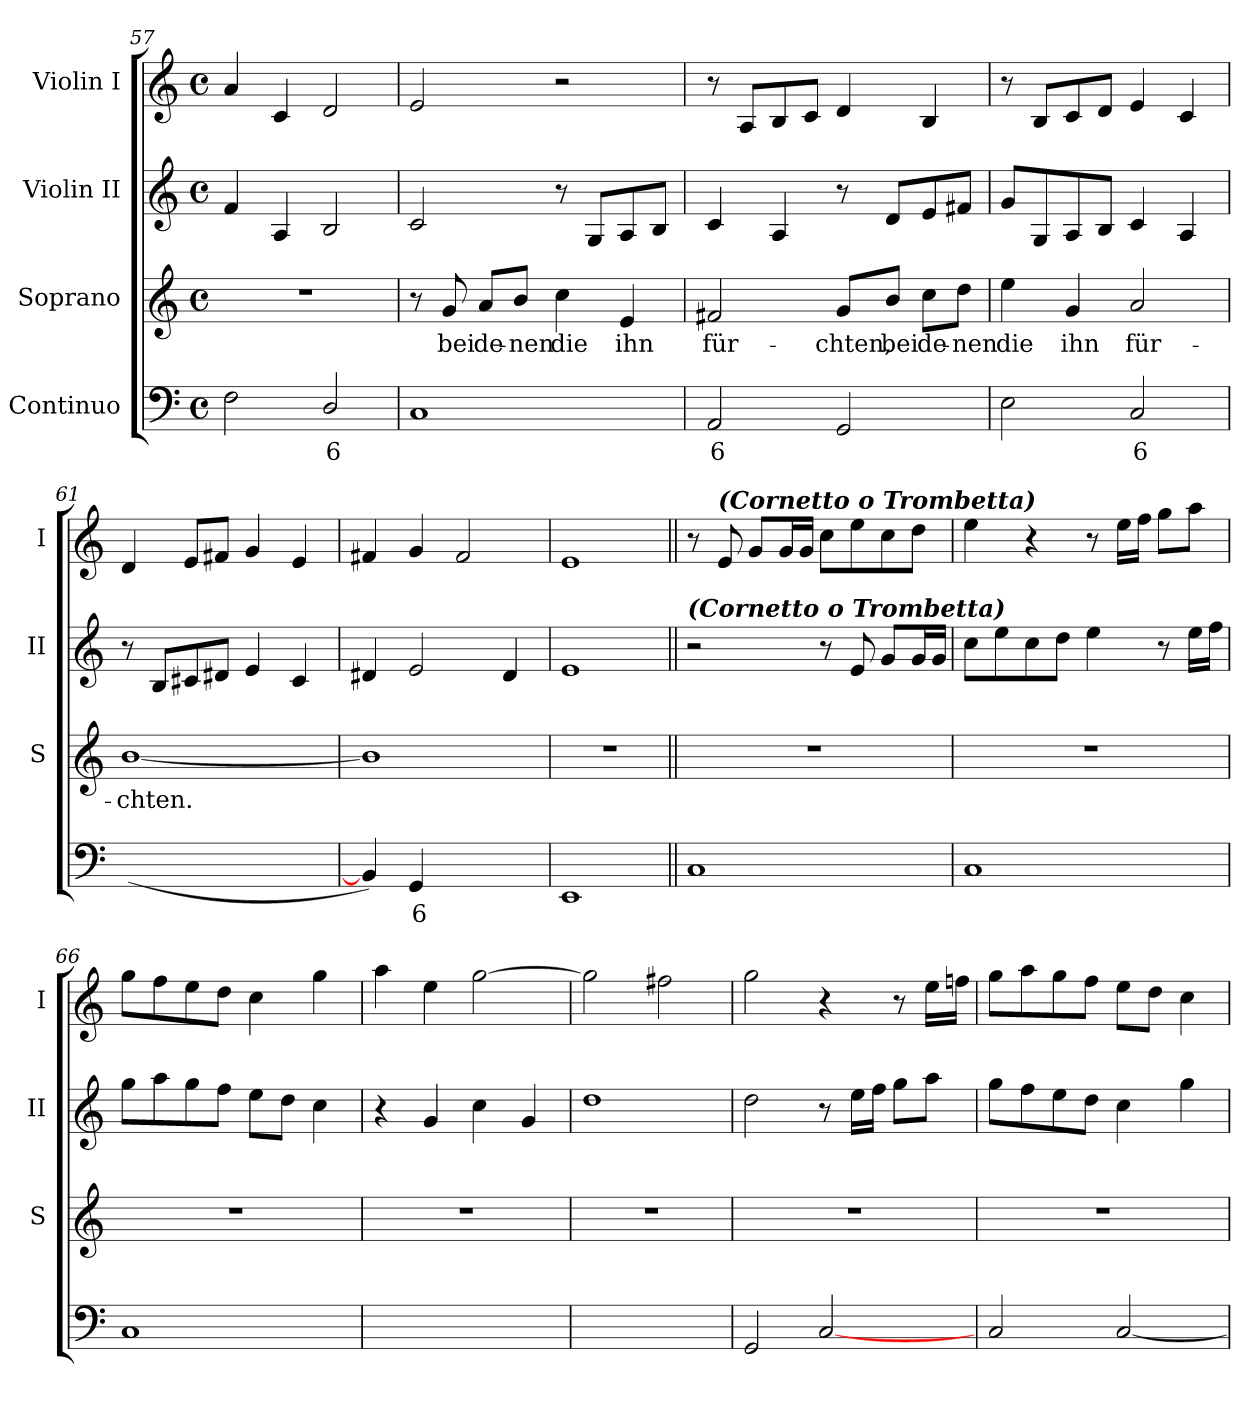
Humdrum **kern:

**kern	**text	**text	**kern	**text	**kern	**kern
*part4	*part4	*part4	*part3	*part3	*part2	*part1
*staff4	*staff4	*staff4	*staff3	*staff3	*staff2	*staff1
*I"Continuo	*	*	*I"Soprano	*	*I"Violin II	*I"Violin I
*	*	*	*I'S	*	*I'II	*I'I
*clefF4	*	*	*clefG2	*	*clefG2	*clefG2
*k[]	*	*	*k[]	*	*k[]	*k[]
*C:	*	*	*C:	*	*C:	*C:
*M4/4	*	*	*M4/4	*	*M4/4	*M4/4
*met(c)	*	*	*met(c)	*	*met(c)	*met(c)
=57	=57	=57	=57	=57	=57	=57
2F	.	.	1r	.	4f	4a
.	.	.	.	.	4A	4c
!	!LO:LY:b	!	!	!	!	!
2D/	6	.	.	.	2B	2d
!!LO:LB:g=z
=58	=58	=58	=58	=58	=58	=58
1C	.	.	8r	.	2c	2e
!	!	!	!	!LO:LY:b	!	!
.	.	.	8g	bei	.	.
!	!	!	!	!LO:LY:b	!	!
.	.	.	8a/L	de-	.	.
!	!	!	!	!LO:LY:b	!	!
.	.	.	8b/J	-nen	.	.
!	!	!	!	!LO:LY:b	!	!
.	.	.	4cc	die	8r	2r
.	.	.	.	.	8GL	.
!	!	!	!	!LO:LY:b	!	!
.	.	.	4e	ihn	8A	.
.	.	.	.	.	8BJ	.
=59	=59	=59	=59	=59	=59	=59
!	!LO:LY:b	!	!	!LO:LY:b	!	!
2AA	6	.	2f#X	für-	4c	8r
.	.	.	.	.	.	8AL
.	.	.	.	.	4A	8B
.	.	.	.	.	.	8cJ
!	!	!	!	!LO:LY:b	!	!
2GG	.	.	8g/L	-chten,	8r	4d
!	!	!	!	!LO:LY:b	!	!
.	.	.	8b/J	bei	8dL	.
!	!	!	!	!LO:LY:b	!	!
.	.	.	8cc\L	de-	8e	4B
!	!	!	!	!LO:LY:b	!	!
.	.	.	8dd\J	-nen	8f#XJ	.
=60	=60	=60	=60	=60	=60	=60
!	!	!	!	!LO:LY:b	!	!
2E	.	.	4ee	die	8gL	8r
.	.	.	.	.	8G	8BL
!	!	!	!	!LO:LY:b	!	!
.	.	.	4g	ihn	8A	8c
.	.	.	.	.	8BJ	8dJ
!	!LO:LY:b	!	!	!LO:LY:b	!	!
2C	6	.	2a	für-	4c	4e
.	.	.	.	.	4A	4c
=61	=61	=61	=61	=61	=61	=61
!	!	!	!	!LO:LY:b	!	!
(<[2BByy	.	.	[1b/	-chten.	8r	4d
.	.	.	.	.	8BL	.
.	.	.	.	.	8c#X	8eL
.	.	.	.	.	8d#XJ	8f#XJ
!	!LO:LY:b	!LO:LY:b	!	!	!	!
2BByy_	6	4	.	.	4e	4g
.	.	.	.	.	4c#	4e
=62	=62	=62	=62	=62	=62	=62
4BB])	.	.	1b]	.	4d#X	4f#X
!	!LO:LY:b	!	!	!	!	!
4GG	6	.	.	.	2e	4g
!	!LO:LY:b	!	!	!	!	!
[4BByy	4	.	.	.	.	2f#
4BByy]	.	.	.	.	4d#	.
=63	=63	=63	=63	=63	=63	=63
1EE	.	.	1r	.	1e	1e
!!LO:LB:g=z
=64||	=64||	=64||	=64||	=64||	=64||	=64||
!	!	!	!	!	!LO:TX:a:Bi:t=(Cornetto o Trombetta)	!
1C	.	.	1r	.	2r	8r
!	!	!	!	!	!	!LO:TX:a:Bi:t=(Cornetto o Trombetta)
.	.	.	.	.	.	8e
.	.	.	.	.	.	8gL
.	.	.	.	.	.	16gL
.	.	.	.	.	.	16gJJ
.	.	.	.	.	8r	8ccL
.	.	.	.	.	8e	8ee
.	.	.	.	.	8gL	8cc
.	.	.	.	.	16gL	8ddJ
.	.	.	.	.	16gJJ	.
=65	=65	=65	=65	=65	=65	=65
1C	.	.	1r	.	8ccL	4ee
.	.	.	.	.	8ee	.
.	.	.	.	.	8cc	4r
.	.	.	.	.	8ddJ	.
.	.	.	.	.	4ee	8r
.	.	.	.	.	.	16eeLL
.	.	.	.	.	.	16ffJJ
.	.	.	.	.	8r	8ggL
.	.	.	.	.	16eeLL	8aaJ
.	.	.	.	.	16ffJJ	.
=66	=66	=66	=66	=66	=66	=66
1C	.	.	1r	.	8ggL	8ggL
.	.	.	.	.	8aa	8ff
.	.	.	.	.	8gg	8ee
.	.	.	.	.	8ffJ	8ddJ
.	.	.	.	.	8eeL	4cc
.	.	.	.	.	8ddJ	.
.	.	.	.	.	4cc	4gg
=67	=67	=67	=67	=67	=67	=67
!	!LO:LY:b	!	!	!	!	!
[4Cyy	6	.	1r	.	4r	4aa
!	!LO:LY:b	!	!	!	!	!
4Cyy]	5	.	.	.	4g	4ee
!	!LO:LY:b	!	!	!	!	!
[4Eyy	6	.	.	.	4cc	[2gg
!	!LO:LY:b	!	!	!	!	!
4Eyy]	5	.	.	.	4g	.
=68	=68	=68	=68	=68	=68	=68
!	!LO:LY:b	!	!	!	!	!
[2Dyy	4	.	1r	.	1dd	2gg]
2Dyy]	.	.	.	.	.	2ff#X
=69	=69	=69	=69	=69	=69	=69
2GG	.	.	1r	.	2dd	2gg
[2C	.	.	.	.	8r	4r
.	.	.	.	.	16eeLL	.
.	.	.	.	.	16ffJJ	.
.	.	.	.	.	8ggL	8r
.	.	.	.	.	8aaJ	16eeLL
.	.	.	.	.	.	16ffnJJ
=70	=70	=70	=70	=70	=70	=70
2C	.	.	1r	.	8ggL	8ggL
.	.	.	.	.	8ff	8aa
.	.	.	.	.	8ee	8gg
.	.	.	.	.	8ddJ	8ffJ
[2C	.	.	.	.	4cc	8eeL
.	.	.	.	.	.	8ddJ
.	.	.	.	.	4gg	4cc
=	=	=	=	=	=	=
*-	*-	*-	*-	*-	*-	*-
